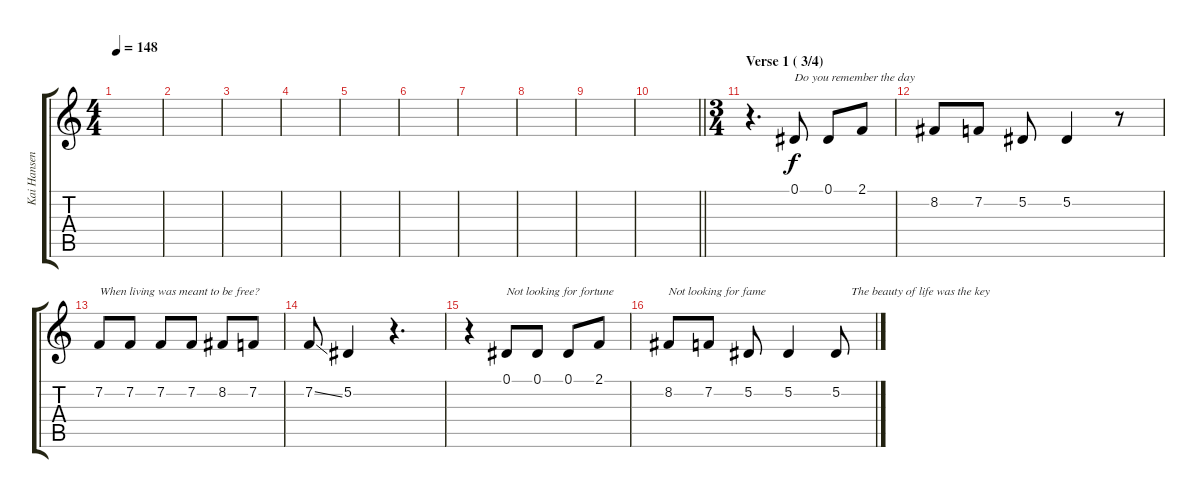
\track ("Kai Hansen<Vocal>" "Kai Hansen") {instrument lead5charang}
\staff {score tabs}
\tuning (Eb4 Bb3 Gb3 Db3 Ab2 Eb2) {hide}
\ts (4 4)
\tempo 148
\clef g2
\ks c
|
|
|
|
|
|
|
|
|
\barLineRight lightlight
|
\ts (3 4)
\section ("" "Verse 1 ( 3/4)")
r.4{d} 0.1.8{txt "Do you remember the day"} 0.1.8 2.1.8 |
8.2.8 7.2.8 5.2.8 5.2.4 r.8 |
7.2.8{txt "When living was meant to be free?"} 7.2.8 7.2.8 7.2.8 8.2.8 7.2.8 |
7.2{ss}.8 5.2.4 r.4{d} |
r.4 0.1.8{txt "Not looking for fortune"} 0.1.8 0.1.8 2.1.8 |
8.2.8{txt "Not looking for fame"} 7.2.8 5.2.8 5.2.4 5.2.8{txt "     The beauty of life was the key"}
